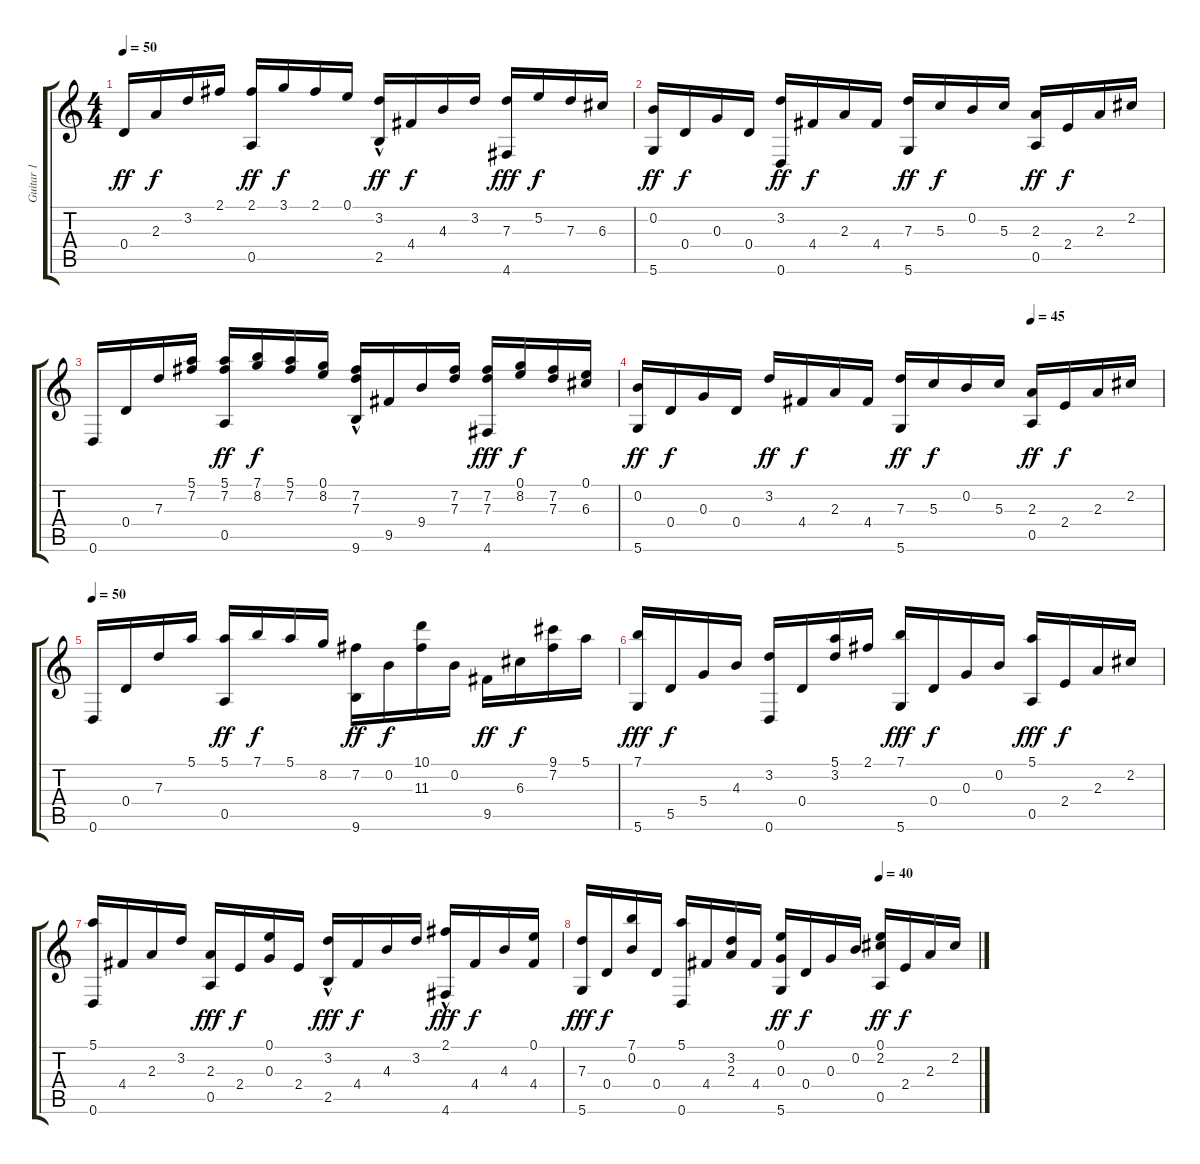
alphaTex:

\track ("Guitar 1" "Guitar 1") {instrument acousticguitarsteel}
\staff {score tabs}
\tuning (E4 B3 G3 D3 A2 D2) {hide}
\ts (4 4)
\tempo 50
\clef g2
\ks c
0.4.16{dy ff} 2.3.16{dy f} 3.2.16 2.1.16 (2.1 0.5).16{dy ff} 3.1.16{dy f} 2.1.16 0.1.16 (3.2{hac} 2.5).16{dy ff} 4.4.16{dy f} 4.3.16 3.2.16 (7.3 4.6).16{dy fff} 5.2.16{dy f} 7.3.16 6.3.16 |
(0.2 5.6).16{dy ff} 0.4.16{dy f} 0.3.16 0.4.16 (3.2 0.6).16{dy ff} 4.4.16{dy f} 2.3.16 4.4.16 (7.3 5.6).16{dy ff} 5.3.16{dy f} 0.2.16 5.3.16 (2.3 0.5).16{dy ff} 2.4.16{dy f} 2.3.16 2.2.16 |
0.6.16 0.4.16 7.3.16 (5.1 7.2).16 (5.1 7.2 0.5).16{dy ff} (7.1 8.2).16{dy f} (5.1 7.2).16 (0.1 8.2).16 (7.2{hac} 7.3{hac} 9.6).16 9.5.16 9.4.16 (7.2 7.3).16 (7.2 7.3 4.6).16{dy fff} (0.1 8.2).16{dy f} (7.2 7.3).16 (0.1 6.3).16 |
\tempo (45 0.75)
(0.2 5.6).16{dy ff} 0.4.16{dy f} 0.3.16 0.4.16 3.2.16{dy ff} 4.4.16{dy f} 2.3.16 4.4.16 (7.3 5.6).16{dy ff} 5.3.16{dy f} 0.2.16 5.3.16 (2.3 0.5).16{dy ff} 2.4.16{dy f} 2.3.16 2.2.16 |
\tempo 50
0.6.16 0.4.16 7.3.16 5.1.16 (5.1 0.5).16{dy ff} 7.1.16{dy f} 5.1.16 8.2.16 (7.2 9.6).16{dy ff} 0.2.16{dy f} (10.1 11.3).16 0.2.16 9.5.16{dy ff} 6.3.16{dy f} (9.1 7.2).16 5.1.16 |
(7.1 5.6).16{dy fff} 5.5.16{dy f} 5.4.16 4.3.16 (3.2 0.6).16 0.4.16 (5.1 3.2).16 2.1.16 (7.1 5.6).16{dy fff} 0.4.16{dy f} 0.3.16 0.2.16 (5.1 0.5).16{dy fff} 2.4.16{dy f} 2.3.16 2.2.16 |
(5.1 0.6).16 4.4.16 2.3.16 3.2.16 (2.3 0.5).16{dy fff} 2.4.16{dy f} (0.1 0.3).16 2.4.16 (3.2{hac} 2.5).16{dy fff} 4.4.16{dy f} 4.3.16 3.2.16 (2.1{hac} 4.6).16{dy fff} 4.4.16{dy f} 4.3.16 (0.1 4.4).16 |
\tempo (40 0.75)
(7.3 5.6).16{dy fff} 0.4.16{dy f} (7.1 0.2).16 0.4.16 (5.1 0.6).16 4.4.16 (3.2 2.3).16 4.4.16 (0.1 0.3 5.6).16{dy ff} 0.4.16{dy f} 0.3.16 0.2.16 (0.1 2.2 0.5).16{dy ff} 2.4.16{dy f} 2.3.16 2.2.16
